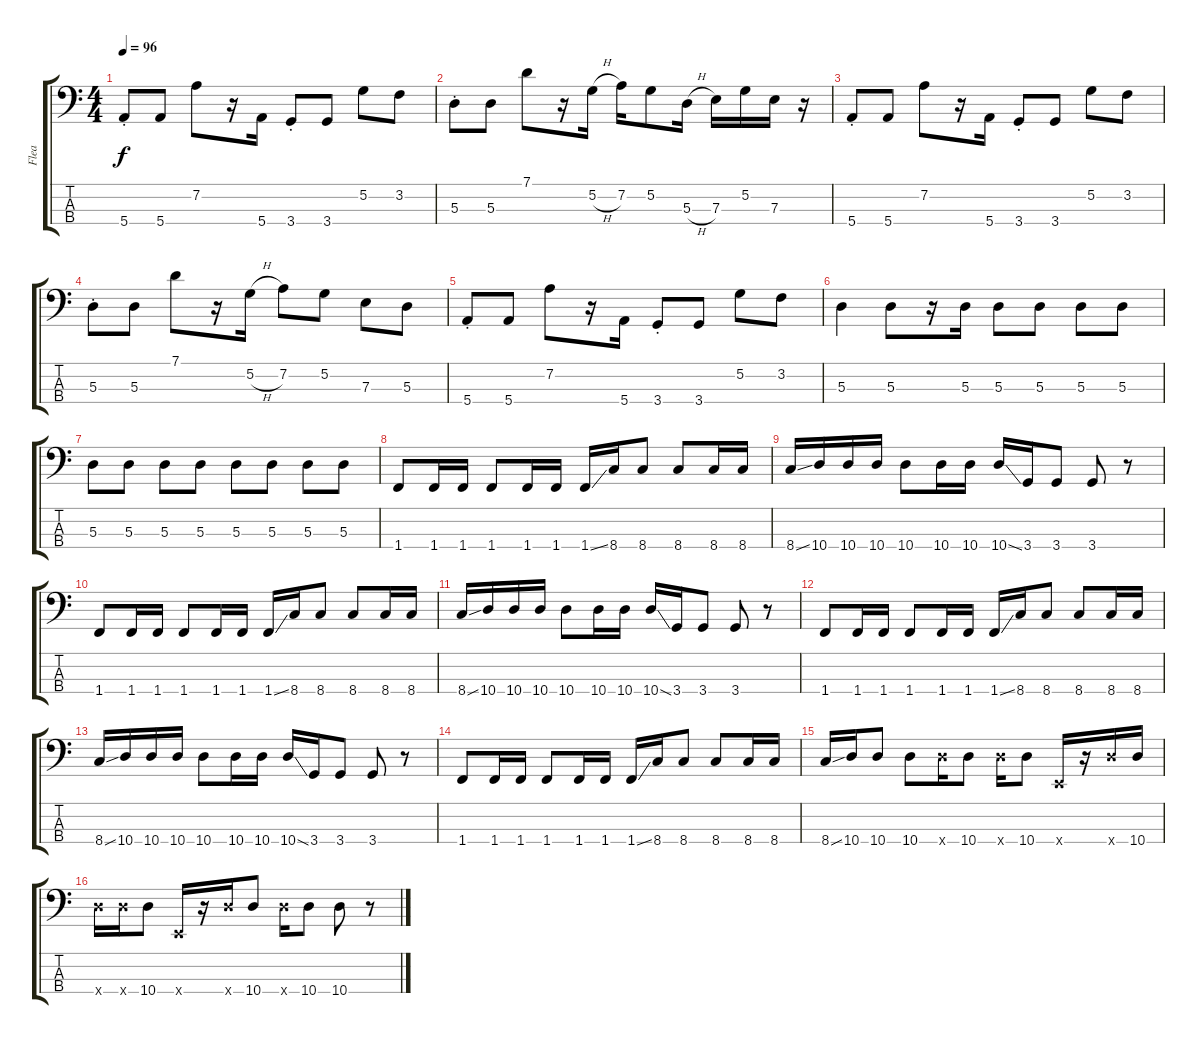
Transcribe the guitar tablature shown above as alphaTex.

\track ("Flea" "Flea") {instrument electricbassfinger}
\staff {score tabs}
\tuning (G2 D2 A1 E1) {hide}
\ts (4 4)
\tempo 96
\clef f4
\ks c
5.4{st}.8{dy f} 5.4.8 7.2.8 r.16 5.4.16 3.4{st}.8 3.4.8 5.2.8 3.2.8 |
5.3{st}.8 5.3.8 7.1.8 r.16 5.2{h}.16 7.2.16 5.2.8 5.3{h}.16 7.3.16 5.2.16 7.3.16 r.16 |
5.4{st}.8 5.4.8 7.2.8 r.16 5.4.16 3.4{st}.8 3.4.8 5.2.8 3.2.8 |
5.3{st}.8 5.3.8 7.1.8 r.16 5.2{h}.16 7.2.8 5.2.8 7.3.8 5.3.8 |
5.4{st}.8 5.4.8 7.2.8 r.16 5.4.16 3.4{st}.8 3.4.8 5.2.8 3.2.8 |
5.3.4 5.3.8 r.16 5.3.16 5.3.8 5.3.8 5.3.8 5.3.8 |
5.3.8 5.3.8 5.3.8 5.3.8 5.3.8 5.3.8 5.3.8 5.3.8 |
1.4.8 1.4.16 1.4.16 1.4.8 1.4.16 1.4.16 1.4{ss}.16 8.4.16 8.4.8 8.4.8 8.4.16 8.4.16 |
8.4{ss}.16 10.4.16 10.4.16 10.4.16 10.4.8 10.4.16 10.4.16 10.4{ss}.16 3.4.16 3.4.8 3.4.8 r.8 |
1.4.8 1.4.16 1.4.16 1.4.8 1.4.16 1.4.16 1.4{ss}.16 8.4.16 8.4.8 8.4.8 8.4.16 8.4.16 |
8.4{ss}.16 10.4.16 10.4.16 10.4.16 10.4.8 10.4.16 10.4.16 10.4{ss}.16 3.4.16 3.4.8 3.4.8 r.8 |
1.4.8 1.4.16 1.4.16 1.4.8 1.4.16 1.4.16 1.4{ss}.16 8.4.16 8.4.8 8.4.8 8.4.16 8.4.16 |
8.4{ss}.16 10.4.16 10.4.16 10.4.16 10.4.8 10.4.16 10.4.16 10.4{ss}.16 3.4.16 3.4.8 3.4.8 r.8 |
1.4.8 1.4.16 1.4.16 1.4.8 1.4.16 1.4.16 1.4{ss}.16 8.4.16 8.4.8 8.4.8 8.4.16 8.4.16 |
8.4{ss}.16 10.4.16 10.4.8 10.4.8 10.4{x}.16 10.4.8 10.4{x}.16 10.4.8 0.4{x}.16 r.16 10.4{x}.16 10.4.16 |
10.4{x}.16 10.4{x}.16 10.4.8 0.4{x}.16 r.16 10.4{x}.16 10.4.8 10.4{x}.16 10.4.8 10.4.8 r.8
